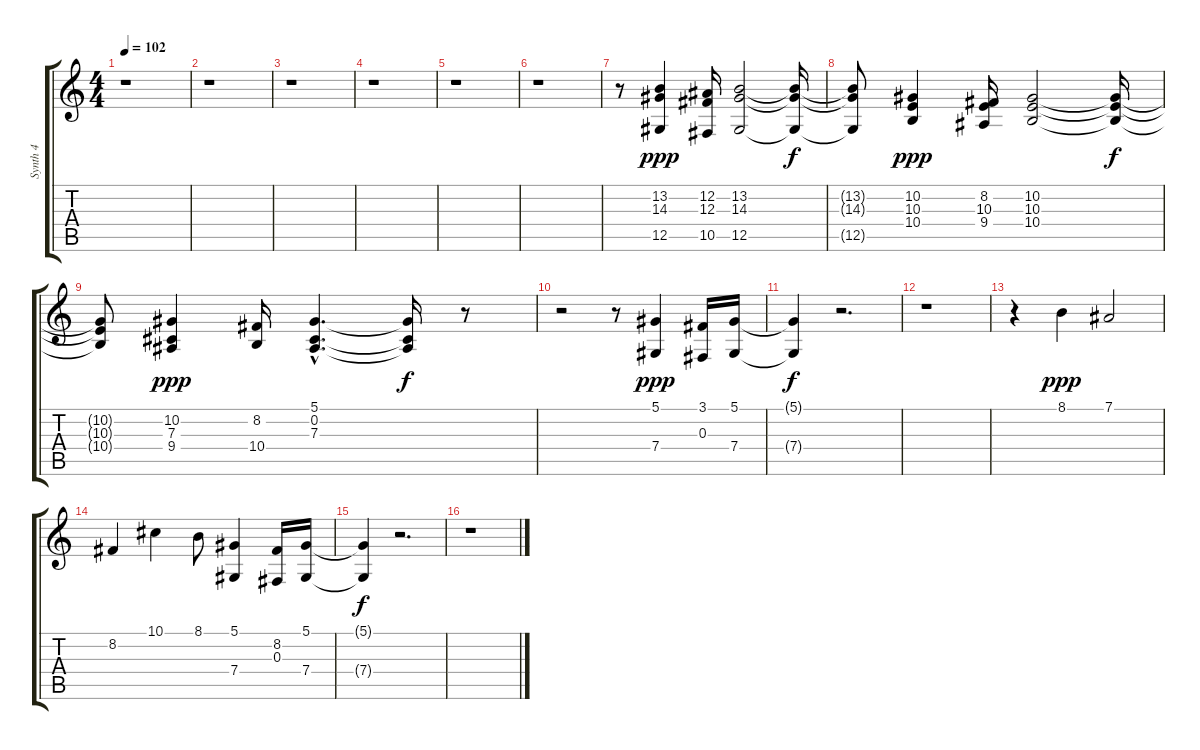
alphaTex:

\track ("Synth 4" "Synth 4") {instrument synthbrass2}
\staff {score tabs}
\tuning (Eb4 Bb3 Gb3 Db3 Ab2 Eb2) {hide}
\ts (4 4)
\tempo 102
\clef g2
\ks c
r.1{dy ppp} |
r.1 |
r.1 |
r.1 |
r.1 |
r.1 |
r.8 (13.2 14.3 12.5).4 (12.2 12.3 10.5).16 (13.2 14.3 12.5).2 (13.2{t} 14.3{t} 12.5{t}).16{dy f} |
(13.2{t} 14.3{t} 12.5{t}).8 (10.2 10.3 10.4).4{dy ppp} (8.2 10.3 9.4).16 (10.2 10.3 10.4).2 (10.2{t} 10.3{t} 10.4{t}).16{dy f} |
(10.2{t} 10.3{t} 10.4{t}).8 (10.2 7.3 9.4).4{dy ppp} (8.2 10.4).16 (5.1{hac} 0.2{hac} 7.3{hac}).4{d} (5.1{t} 0.2{t} 7.3{t}).16{dy f} r.8 |
r.2 r.8 (5.1 7.4).4{dy ppp} (3.1 0.3).16 (5.1 7.4).16 |
(5.1{t} 7.4{t}).4{dy f} r.2{d} |
r.1 |
r.4 8.1.4{dy ppp} 7.1.2 |
8.2.4 10.1.4 8.1.8 (5.1 7.4).4 (8.2 0.3).16 (5.1 7.4).16 |
(5.1{t} 7.4{t}).4{dy f} r.2{d} |
r.1
